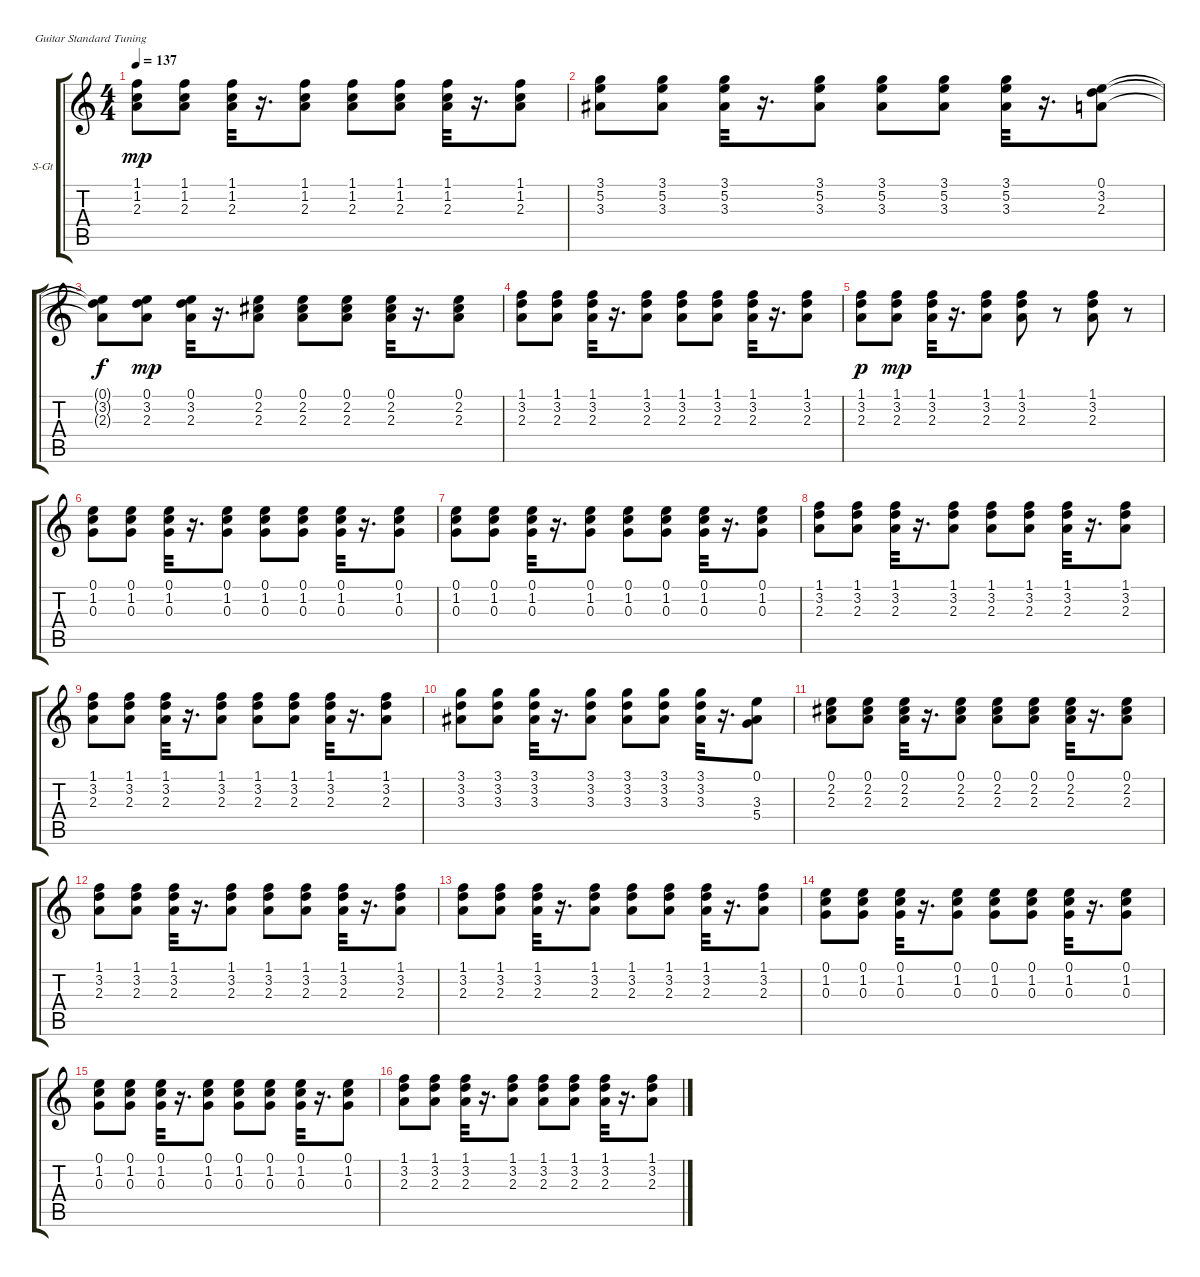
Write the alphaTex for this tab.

\bracketExtendMode groupsimilarinstruments
\firstSystemTrackNameOrientation horizontal
\otherSystemsTrackNameOrientation horizontal
\track ("Æ®·¢ 7" "S-Gt") {instrument acousticguitarsteel}
\staff {score tabs}
\tuning (E4 B3 G3 D3 A2 E2)
\ts (4 4)
\tempo 137
\clef g2
\ks c
(1.1 1.2 2.3).8{dy mp} (1.1 1.2 2.3).8 (1.1 1.2 2.3).32 r.16{d} (1.1 1.2 2.3).8 (1.1 1.2 2.3).8 (1.1 1.2 2.3).8 (1.1 1.2 2.3).32 r.16{d} (1.1 1.2 2.3).8 |
(3.1 5.2 3.3).8 (3.1 5.2 3.3).8 (3.1 5.2 3.3).32 r.16{d} (3.1 5.2 3.3).8 (3.1 5.2 3.3).8 (3.1 5.2 3.3).8 (3.1 5.2 3.3).32 r.16{d} (0.1 3.2 2.3).8 |
(0.1{t} 3.2{t} 2.3{t}).8{dy f} (0.1 3.2 2.3).8{dy mp} (0.1 3.2 2.3).32 r.16{d} (0.1 2.2 2.3).8 (0.1 2.2 2.3).8 (0.1 2.2 2.3).8 (0.1 2.2 2.3).32 r.16{d} (0.1 2.2 2.3).8 |
(1.1 3.2 2.3).8 (1.1 3.2 2.3).8 (1.1 3.2 2.3).32 r.16{d} (1.1 3.2 2.3).8 (1.1 3.2 2.3).8 (1.1 3.2 2.3).8 (1.1 3.2 2.3).32 r.16{d} (1.1 3.2 2.3).8 |
(1.1 3.2 2.3).8{dy p} (1.1 3.2 2.3).8{dy mp} (1.1 3.2 2.3).32 r.16{d} (1.1 3.2 2.3).8 (1.1 3.2 2.3).8 r.8 (1.1 3.2 2.3).8 r.8 |
(0.1 1.2 0.3).8 (0.1 1.2 0.3).8 (0.1 1.2 0.3).32 r.16{d} (0.1 1.2 0.3).8 (0.1 1.2 0.3).8 (0.1 1.2 0.3).8 (0.1 1.2 0.3).32 r.16{d} (0.1 1.2 0.3).8 |
(0.1 1.2 0.3).8 (0.1 1.2 0.3).8 (0.1 1.2 0.3).32 r.16{d} (0.1 1.2 0.3).8 (0.1 1.2 0.3).8 (0.1 1.2 0.3).8 (0.1 1.2 0.3).32 r.16{d} (0.1 1.2 0.3).8 |
(1.1 3.2 2.3).8 (1.1 3.2 2.3).8 (1.1 3.2 2.3).32 r.16{d} (1.1 3.2 2.3).8 (1.1 3.2 2.3).8 (1.1 3.2 2.3).8 (1.1 3.2 2.3).32 r.16{d} (1.1 3.2 2.3).8 |
(1.1 3.2 2.3).8 (1.1 3.2 2.3).8 (1.1 3.2 2.3).32 r.16{d} (1.1 3.2 2.3).8 (1.1 3.2 2.3).8 (1.1 3.2 2.3).8 (1.1 3.2 2.3).32 r.16{d} (1.1 3.2 2.3).8 |
(3.1 3.2 3.3).8 (3.1 3.2 3.3).8 (3.1 3.2 3.3).32 r.16{d} (3.1 3.2 3.3).8 (3.1 3.2 3.3).8 (3.1 3.2 3.3).8 (3.1 3.2 3.3).32 r.16{d} (0.1 3.3 5.4).8 |
(0.1 2.2 2.3).8 (0.1 2.2 2.3).8 (0.1 2.2 2.3).32 r.16{d} (0.1 2.2 2.3).8 (0.1 2.2 2.3).8 (0.1 2.2 2.3).8 (0.1 2.2 2.3).32 r.16{d} (0.1 2.2 2.3).8 |
(1.1 3.2 2.3).8 (1.1 3.2 2.3).8 (1.1 3.2 2.3).32 r.16{d} (1.1 3.2 2.3).8 (1.1 3.2 2.3).8 (1.1 3.2 2.3).8 (1.1 3.2 2.3).32 r.16{d} (1.1 3.2 2.3).8 |
(1.1 3.2 2.3).8 (1.1 3.2 2.3).8 (1.1 3.2 2.3).32 r.16{d} (1.1 3.2 2.3).8 (1.1 3.2 2.3).8 (1.1 3.2 2.3).8 (1.1 3.2 2.3).32 r.16{d} (1.1 3.2 2.3).8 |
(0.1 1.2 0.3).8 (0.1 1.2 0.3).8 (0.1 1.2 0.3).32 r.16{d} (0.1 1.2 0.3).8 (0.1 1.2 0.3).8 (0.1 1.2 0.3).8 (0.1 1.2 0.3).32 r.16{d} (0.1 1.2 0.3).8 |
(0.1 1.2 0.3).8 (0.1 1.2 0.3).8 (0.1 1.2 0.3).32 r.16{d} (0.1 1.2 0.3).8 (0.1 1.2 0.3).8 (0.1 1.2 0.3).8 (0.1 1.2 0.3).32 r.16{d} (0.1 1.2 0.3).8 |
(1.1 3.2 2.3).8 (1.1 3.2 2.3).8 (1.1 3.2 2.3).32 r.16{d} (1.1 3.2 2.3).8 (1.1 3.2 2.3).8 (1.1 3.2 2.3).8 (1.1 3.2 2.3).32 r.16{d} (1.1 3.2 2.3).8
